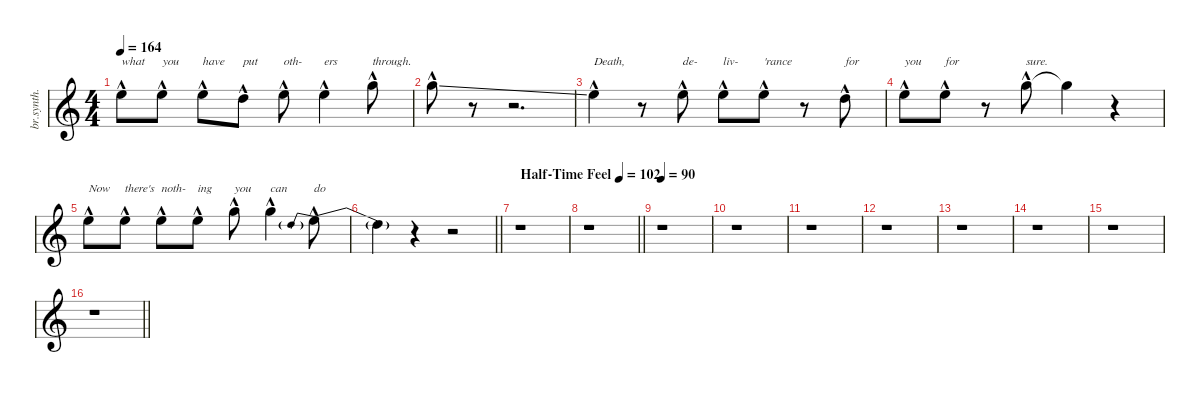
\defaultSystemsLayout 4
\hideDynamics
\bracketExtendMode nobrackets
\otherSystemsTrackNameOrientation horizontal
\track ("Vocals" "br.synth.") {defaultSystemsLayout 16 mute instrument synthbrass2}
\staff {score}
\tuning (E4 B3 G3 D3 A2 E2)
\displaytranspose 12
\ts (4 4)
\tempo 164
\clef g2
\ks aminor
0.1{hac}.8{txt "what" dy f beam Down} 0.1{hac}.8{txt "you" beam Down} 0.1{hac}.8{txt "have" beam Down} 3.2{hac}.8{txt "put" beam Down} 0.1{hac}.8{txt "oth-" beam Down} 0.1{hac}.4{txt "ers" beam Down} 3.1{hac}.8{txt "through." beam Down} |
3.1{ss hac}.8{beam Down} r.8{beam Down} r.2{d beam Down} |
0.1{hac}.4{txt "Death," beam Down} r.8{beam Down} 0.1{hac}.8{txt "de-" beam Down} 0.1{hac}.8{txt "liv-" beam Down} 0.1{hac}.8{txt "'rance" beam Down} r.8{beam Down} 3.2{hac}.8{txt "for" beam Down} |
0.1{hac}.8{txt "you" beam Down} 0.1{hac}.8{txt "for" beam Down} r.8{beam Down} 3.1{hac}.8{txt "sure." beam Down} 3.1{t}.4{beam Down} r.4{beam Down} |
0.1{hac}.8{txt "Now" beam Down} 0.1{hac}.8{txt "there's" beam Down} 0.1{hac}.8{txt "noth-" beam Down} 0.1{hac}.8{txt "ing" beam Down} 3.1{hac}.8{txt "you" beam Down} 3.1{hac}.4{txt "can" beam Down} 3.2{be (prebendrelease 0 4 60 0) hac}.8{txt "do" beam Down} |
\barLineRight lightlight
3.2{be (hold 0 0 60 0) t}.4{beam Down} r.4{beam Down} r.2{beam Down} |
\tempo (102 "Half-Time Feel")
r.1{beam Down} |
\barLineRight lightlight
r.1{beam Down} |
\tempo 90
r.1{beam Down} |
r.1{beam Down} |
r.1{beam Down} |
r.1{beam Down} |
r.1{beam Down} |
r.1{beam Down} |
r.1{beam Down} |
\barLineRight lightlight
r.1{beam Down}
